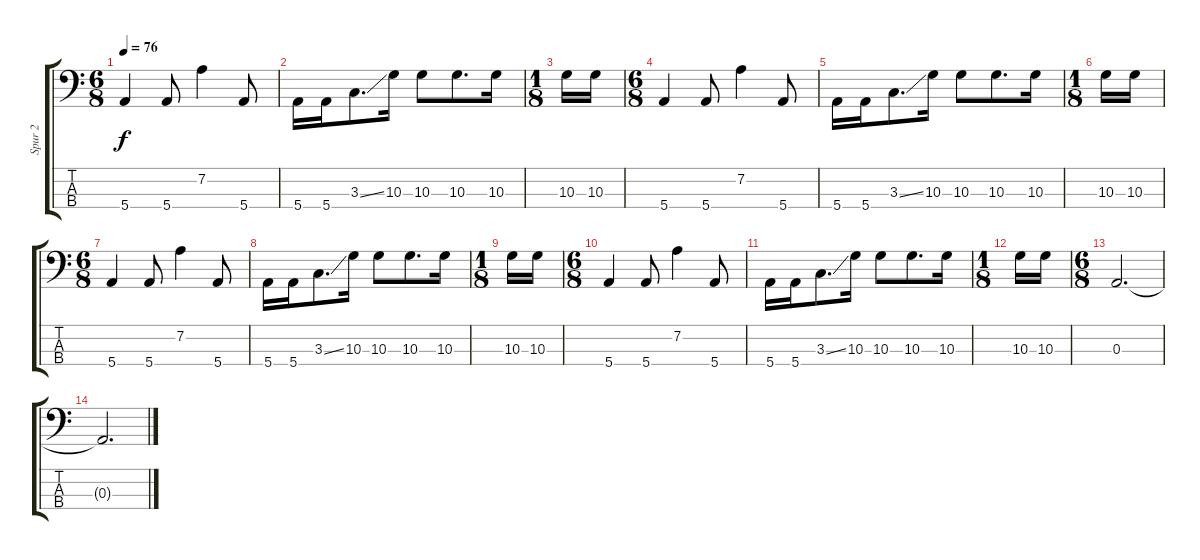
\track ("Spur 2" "Spur 2") {instrument electricbassfinger}
\staff {score tabs}
\tuning (G2 D2 A1 E1) {hide}
\ts (6 8)
\tempo 76
\clef f4
\ks c
5.4.4{dy f} 5.4.8 7.2.4 5.4.8 |
5.4.16 5.4.16 3.3{ss}.8{d} 10.3.16 10.3.8 10.3.8{d} 10.3.16 |
\ts (1 8)
10.3.16 10.3.16 |
\ts (6 8)
5.4.4 5.4.8 7.2.4 5.4.8 |
5.4.16 5.4.16 3.3{ss}.8{d} 10.3.16 10.3.8 10.3.8{d} 10.3.16 |
\ts (1 8)
10.3.16 10.3.16 |
\ts (6 8)
5.4.4 5.4.8 7.2.4 5.4.8 |
5.4.16 5.4.16 3.3{ss}.8{d} 10.3.16 10.3.8 10.3.8{d} 10.3.16 |
\ts (1 8)
10.3.16 10.3.16 |
\ts (6 8)
5.4.4 5.4.8 7.2.4 5.4.8 |
5.4.16 5.4.16 3.3{ss}.8{d} 10.3.16 10.3.8 10.3.8{d} 10.3.16 |
\ts (1 8)
10.3.16 10.3.16 |
\ts (6 8)
0.3.2{d} |
0.3{t}.2{d}
